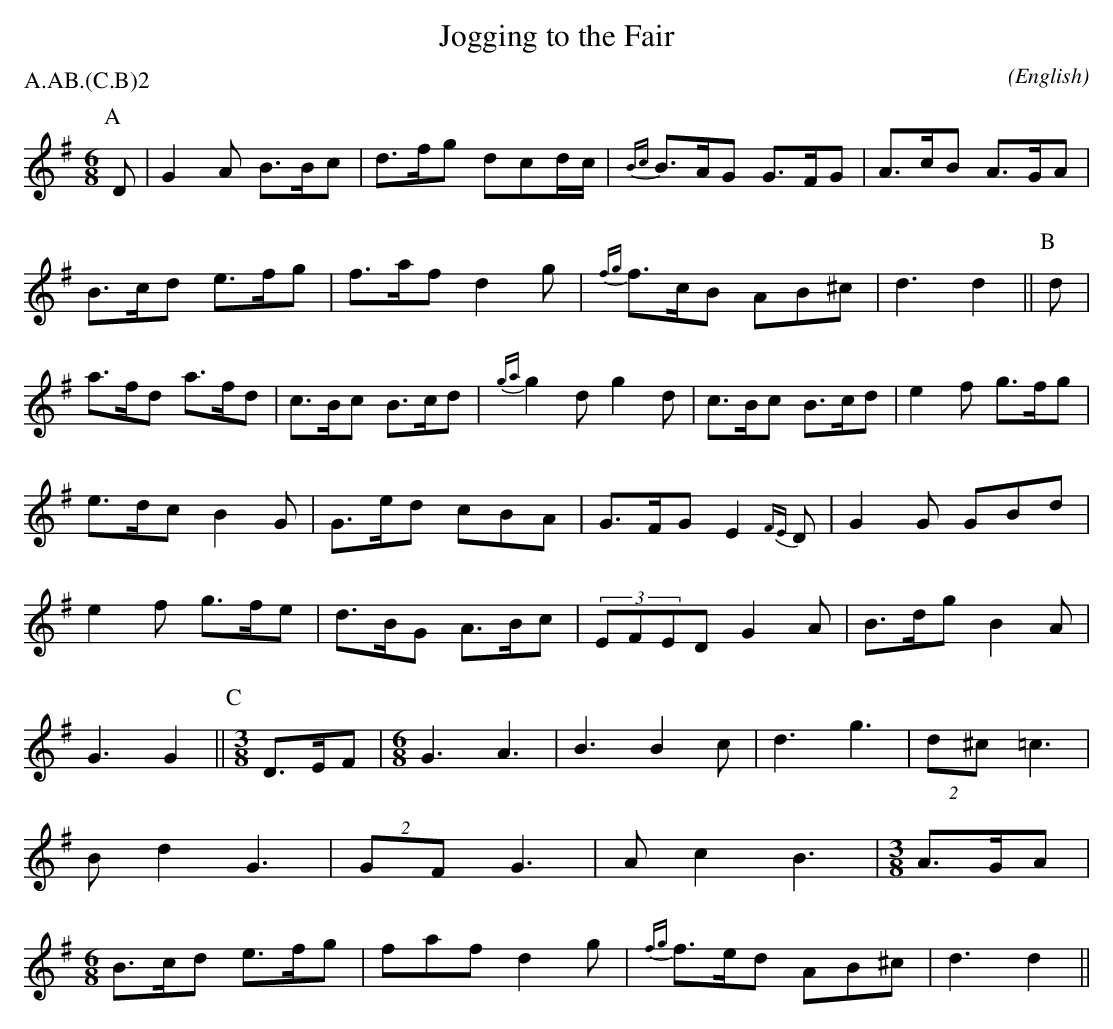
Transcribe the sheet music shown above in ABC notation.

X:1
T:Jogging to the Fair
M:6/8
C:
O:English
P:A.AB.(C.B)2
K:G
P:A
    D | G2 A B>Bc | d>fg dcd/2c/2 | {Bc}B>AG G>FG | A>cB   A>GA |\
	B>cd e>fg | f>af d2g      | {fg}f>cB AB^c | d3     d2   ||\
P:B
    d | a>fd a>fd | c>Bc B>cd     | {ga}g2 d g2 d | c>Bc   B>cd |\
	e2 f g>fg | e>dc B2 G     |     G>ed cBA  | G>FG   E2   \
{FE}D | G2 G GBd  | e2 f g>fe     |     d>BG A>Bc | (3EFED G2   \
    A | B>dg B2 A | G3   G2       ||\
P:C
M:3/8
L:1/8
D>EF |\
M:6/8
G3 A3 | B3 B2 c | d3 g3 |\
(2d^c =c3 | B d2 G3 | (2GF G3 | A c2 B3 |\
M:3/8
L:1/8
A>GA |\
M:6/8
B>cd e>fg | faf  d2g      | {fg}f>ed AB^c | d3     d2       ||
